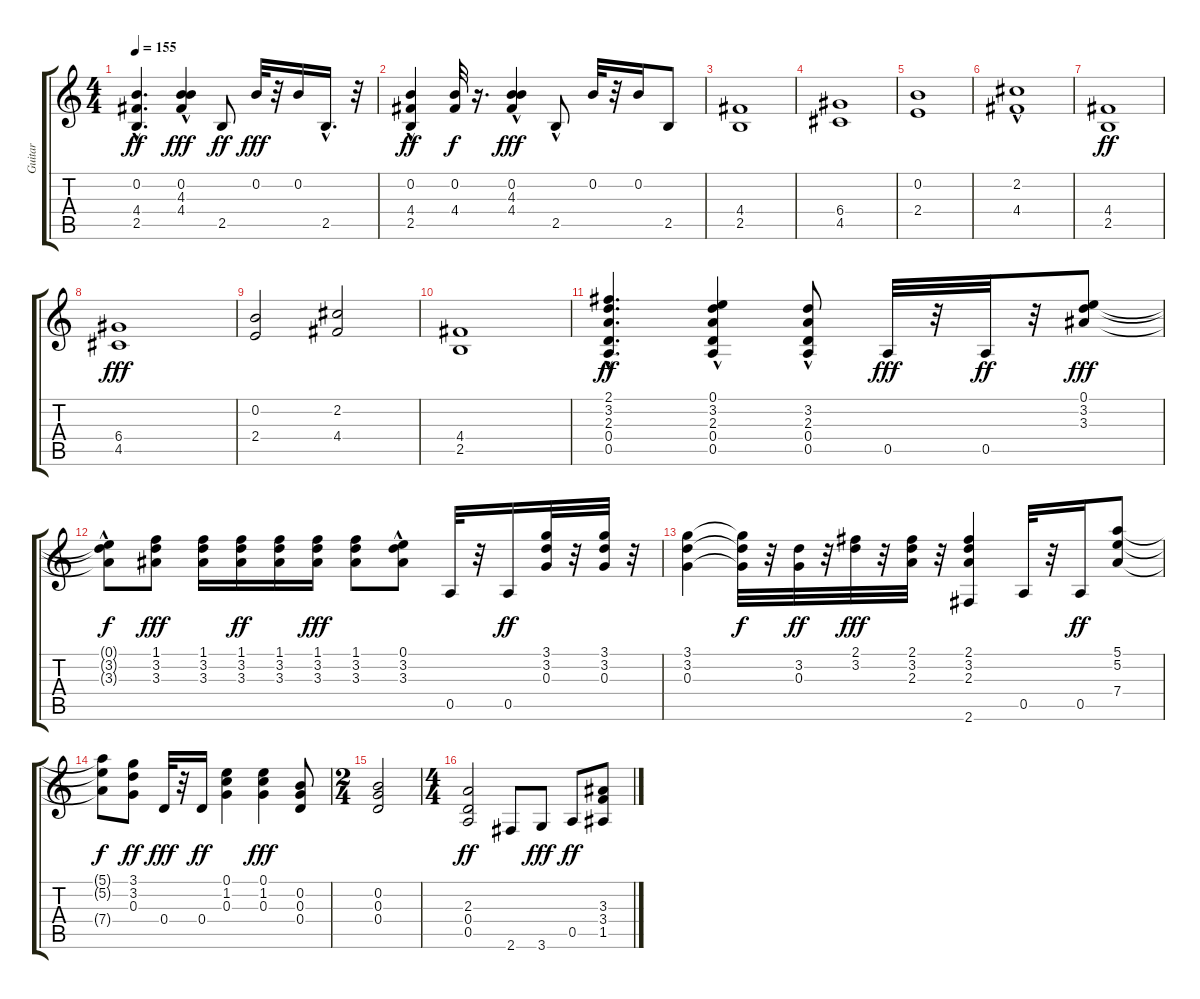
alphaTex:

\track ("Guitar              " "Guitar    ") {instrument overdrivenguitar}
\staff {score tabs}
\tuning (E4 B3 G3 D3 A2 E2) {hide}
\ts (4 4)
\tempo 155
\clef g2
\ks c
(0.2 4.4 2.5{hac}).4{d dy ff} (0.2 4.3 4.4{hac}).4{dy fff} 2.5.8{dy ff} 0.2.32{dy fff} r.32 0.2.16 2.5{hac}.16{d} r.32 |
(0.2 4.4 2.5{hac}).4{dy ff} (0.2 4.4).32{dy f} r.16{d} (0.2 4.3 4.4{hac}).4{dy fff} 2.5{hac}.8 0.2.32 r.32 0.2.16 2.5.8 |
(4.4 2.5).1 |
(6.4 4.5).1 |
(0.2 2.4).1 |
(2.2 4.4{hac}).1 |
(4.4 2.5).1{dy ff} |
(6.4 4.5).1{dy fff} |
(0.2 2.4).2 (2.2 4.4).2 |
(4.4 2.5).1 |
(2.1{hac} 3.2{hac} 2.3{hac} 0.4{hac} 0.5{hac}).4{d dy ff} (0.1 3.2{hac} 2.3{hac} 0.4{hac} 0.5{hac}).4 (3.2{hac} 2.3{hac} 0.4{hac} 0.5).8 0.5.32{dy fff} r.32 0.5.32{dy ff} r.32 (0.1 3.2 3.3).8{dy fff} |
(0.1{t} 3.2{t} 3.3{hac t}).8{dy f} (1.1 3.2 3.3).8{dy fff} (1.1 3.2 3.3).16 (1.1 3.2 3.3).16{dy ff} (1.1 3.2 3.3).16 (1.1 3.2 3.3).16{dy fff} (1.1 3.2 3.3).8 (0.1{hac} 3.2{hac} 3.3{hac}).8 0.5.32 r.32 0.5.16{dy ff} (3.1 3.2 0.3).32 r.32 (3.1 3.2 0.3).32 r.32 |
(3.1 3.2 0.3).4 (3.1{t} 3.2{t} 0.3{t}).32{dy f} r.32 (3.2 0.3).32{dy ff} r.32 (2.1 3.2).32{dy fff} r.32 (2.1 3.2 2.3).32 r.32 (2.1 3.2 2.3 2.6).4 0.5.32 r.32 0.5.16{dy ff} (5.1 5.2 7.4).8 |
(5.1{t} 5.2{t} 7.4{t}).8{dy f} (3.1 3.2 0.3).8{dy ff} 0.4.32{dy fff} r.32 0.4.16{dy ff} (0.1 1.2 0.3).4 (0.1 1.2 0.3).4{dy fff} (0.2 0.3 0.4).8 |
\ts (2 4)
(0.2 0.3 0.4).2 |
\ts (4 4)
(2.3 0.4 0.5).2{dy ff} 2.6.8 3.6.8{dy fff} 0.5.8{dy ff} (3.3 3.4 1.5).8
